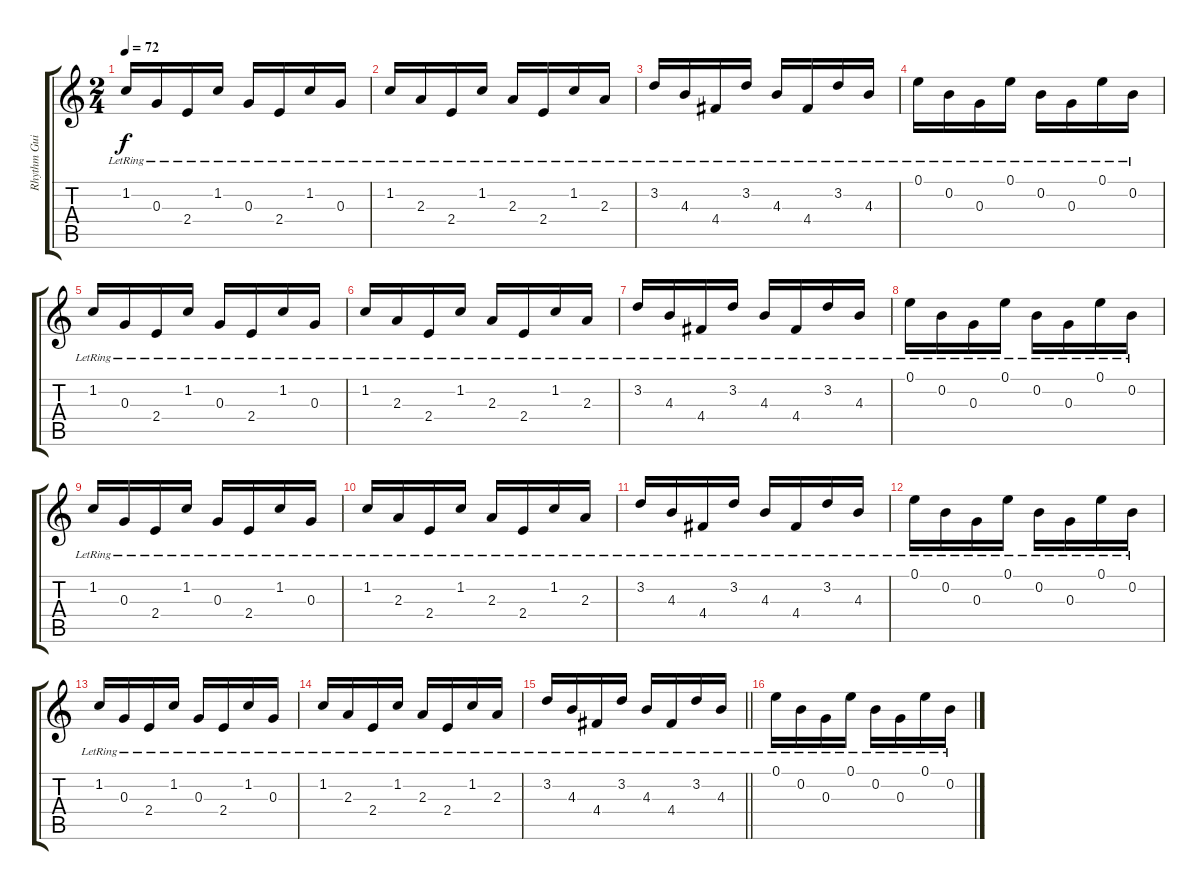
\track ("Rhythm Guitar" "Rhythm Gui") {instrument electricguitarclean}
\staff {score tabs}
\tuning (E4 B3 G3 D3 A2 E2) {hide}
\ts (2 4)
\tempo 72
\clef g2
\ks c
1.2{lr}.16{dy f} 0.3{lr}.16 2.4{lr}.16 1.2{lr}.16 0.3{lr}.16 2.4{lr}.16 1.2{lr}.16 0.3{lr}.16 |
1.2{lr}.16 2.3{lr}.16 2.4{lr}.16 1.2{lr}.16 2.3{lr}.16 2.4{lr}.16 1.2{lr}.16 2.3{lr}.16 |
3.2{lr}.16 4.3{lr}.16 4.4{lr}.16 3.2{lr}.16 4.3{lr}.16 4.4{lr}.16 3.2{lr}.16 4.3{lr}.16 |
0.1{lr}.16 0.2{lr}.16 0.3{lr}.16 0.1{lr}.16 0.2{lr}.16 0.3{lr}.16 0.1{lr}.16 0.2{lr}.16 |
1.2{lr}.16 0.3{lr}.16 2.4{lr}.16 1.2{lr}.16 0.3{lr}.16 2.4{lr}.16 1.2{lr}.16 0.3{lr}.16 |
1.2{lr}.16 2.3{lr}.16 2.4{lr}.16 1.2{lr}.16 2.3{lr}.16 2.4{lr}.16 1.2{lr}.16 2.3{lr}.16 |
3.2{lr}.16 4.3{lr}.16 4.4{lr}.16 3.2{lr}.16 4.3{lr}.16 4.4{lr}.16 3.2{lr}.16 4.3{lr}.16 |
0.1{lr}.16 0.2{lr}.16 0.3{lr}.16 0.1{lr}.16 0.2{lr}.16 0.3{lr}.16 0.1{lr}.16 0.2{lr}.16 |
1.2{lr}.16 0.3{lr}.16 2.4{lr}.16 1.2{lr}.16 0.3{lr}.16 2.4{lr}.16 1.2{lr}.16 0.3{lr}.16 |
1.2{lr}.16 2.3{lr}.16 2.4{lr}.16 1.2{lr}.16 2.3{lr}.16 2.4{lr}.16 1.2{lr}.16 2.3{lr}.16 |
3.2{lr}.16 4.3{lr}.16 4.4{lr}.16 3.2{lr}.16 4.3{lr}.16 4.4{lr}.16 3.2{lr}.16 4.3{lr}.16 |
0.1{lr}.16 0.2{lr}.16 0.3{lr}.16 0.1{lr}.16 0.2{lr}.16 0.3{lr}.16 0.1{lr}.16 0.2{lr}.16 |
1.2{lr}.16 0.3{lr}.16 2.4{lr}.16 1.2{lr}.16 0.3{lr}.16 2.4{lr}.16 1.2{lr}.16 0.3{lr}.16 |
1.2{lr}.16 2.3{lr}.16 2.4{lr}.16 1.2{lr}.16 2.3{lr}.16 2.4{lr}.16 1.2{lr}.16 2.3{lr}.16 |
\barLineRight lightlight
3.2{lr}.16 4.3{lr}.16 4.4{lr}.16 3.2{lr}.16 4.3{lr}.16 4.4{lr}.16 3.2{lr}.16 4.3{lr}.16 |
0.1{lr}.16 0.2{lr}.16 0.3{lr}.16 0.1{lr}.16 0.2{lr}.16 0.3{lr}.16 0.1{lr}.16 0.2{lr}.16
